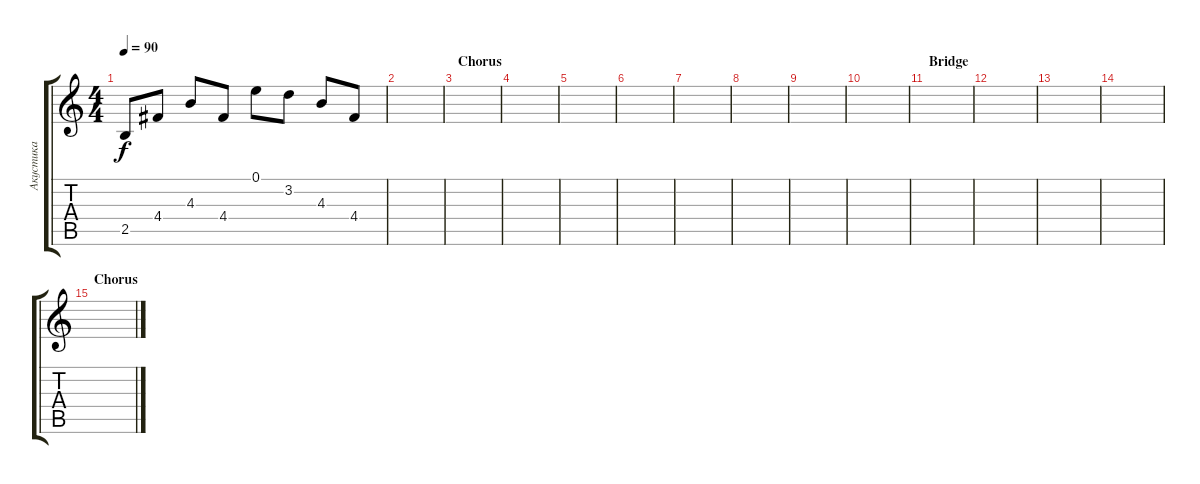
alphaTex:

\track ("Акустика" "Акустика") {instrument acousticguitarsteel}
\staff {score tabs}
\tuning (E4 B3 G3 D3 A2 E2) {hide}
\ts (4 4)
\tempo 90
\clef g2
\ks c
2.5.8{dy f} 4.4.8 4.3.8 4.4.8 0.1.8 3.2.8 4.3.8 4.4.8 |
|
\section ("" "Chorus")
|
|
|
|
|
|
|
|
\section ("" "Bridge")
|
|
|
|
\section ("" "Chorus")
